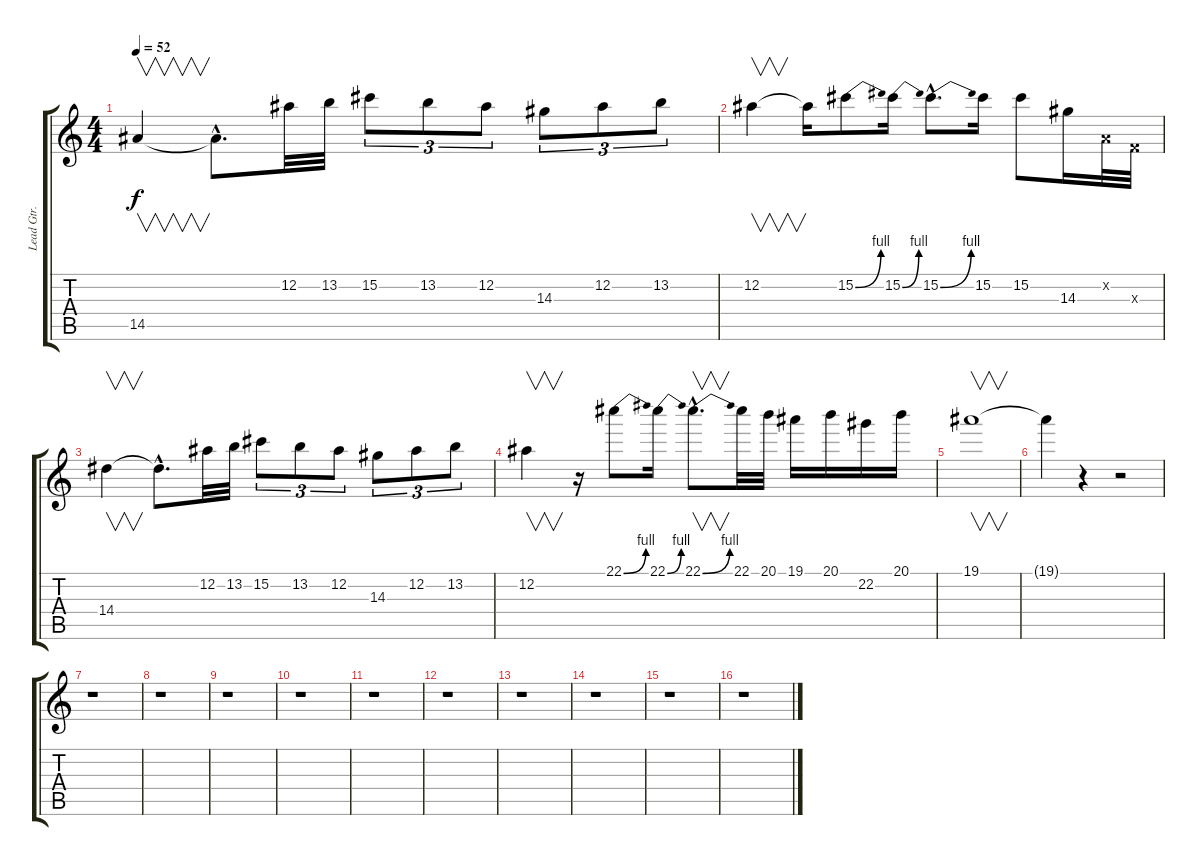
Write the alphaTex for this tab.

\track ("Lead Gtr." "Lead Gtr.") {instrument overdrivenguitar}
\staff {score tabs}
\tuning (Eb4 Bb3 Gb3 Db3 Ab2 Eb2) {hide}
\ts (4 4)
\tempo 52
\clef g2
\ks c
14.5.4{v dy f} 14.5{hac t}.8{d} 12.2.32 13.2.32 15.2.8{tu (3 2)} 13.2.8{tu (3 2)} 12.2.8{tu (3 2)} 14.3.8{tu (3 2)} 12.2.8{tu (3 2)} 13.2.8{tu (3 2)} |
12.2.4{v} 12.2{t}.16 15.2{be (bend 0 0 60 4)}.8 15.2{be (bend 0 0 60 4)}.16 15.2{be (bend 0 0 60 4) hac}.8{d} 15.2.16 15.2.8 14.3.16 -1.2{x}.32 -1.3{x}.32 |
14.4.4{v} 14.4{hac t}.8{d} 12.2.32 13.2.32 15.2.8{tu (3 2)} 13.2.8{tu (3 2)} 12.2.8{tu (3 2)} 14.3.8{tu (3 2)} 12.2.8{tu (3 2)} 13.2.8{tu (3 2)} |
12.2.4{v} r.16 22.1{be (bend 0 0 60 4)}.8 22.1{be (bend 0 0 60 4)}.16 22.1{be (bend 0 0 60 4) hac}.8{v d} 22.1.32 20.1.32 19.1.16 20.1.16 22.2.16 20.1.16 |
19.1.1{v} |
19.1{t}.4 r.4 r.2 |
r.1 |
r.1 |
r.1 |
r.1 |
r.1 |
r.1 |
r.1 |
r.1 |
r.1 |
r.1
